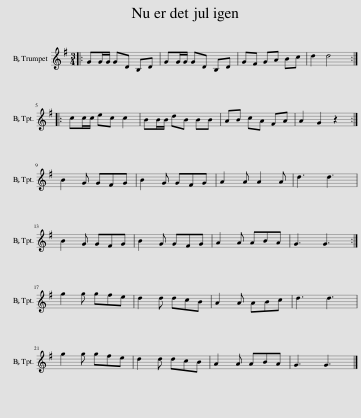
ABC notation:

X:1
L:1/8
M:3/4
I:linebreak $
K:none
V:1 treble transpose=-2
V:1
[K:G]|: GG/G/ GD B,D | GG/G/ GD B,D | GF GA Bc | d2 d4 ::$ cc/c/ ec c2 | %5
 BB/B/ dB BB | AB cA FA | A2 G2 z2 :|$ B2 G GFG | B2 G GFG | %10
 A2 A A2 A | d3 d3 |$ B2 G GFG | B2 G GFG | A2 A ABA | %15
 G3 G3 :|$ g2 g gfe | d2 d dcB | A2 A ABc | d3 d3 |$ %20
 g2 g gfe | d2 d dcB | A2 A ABA | G3 G3 |] %24
